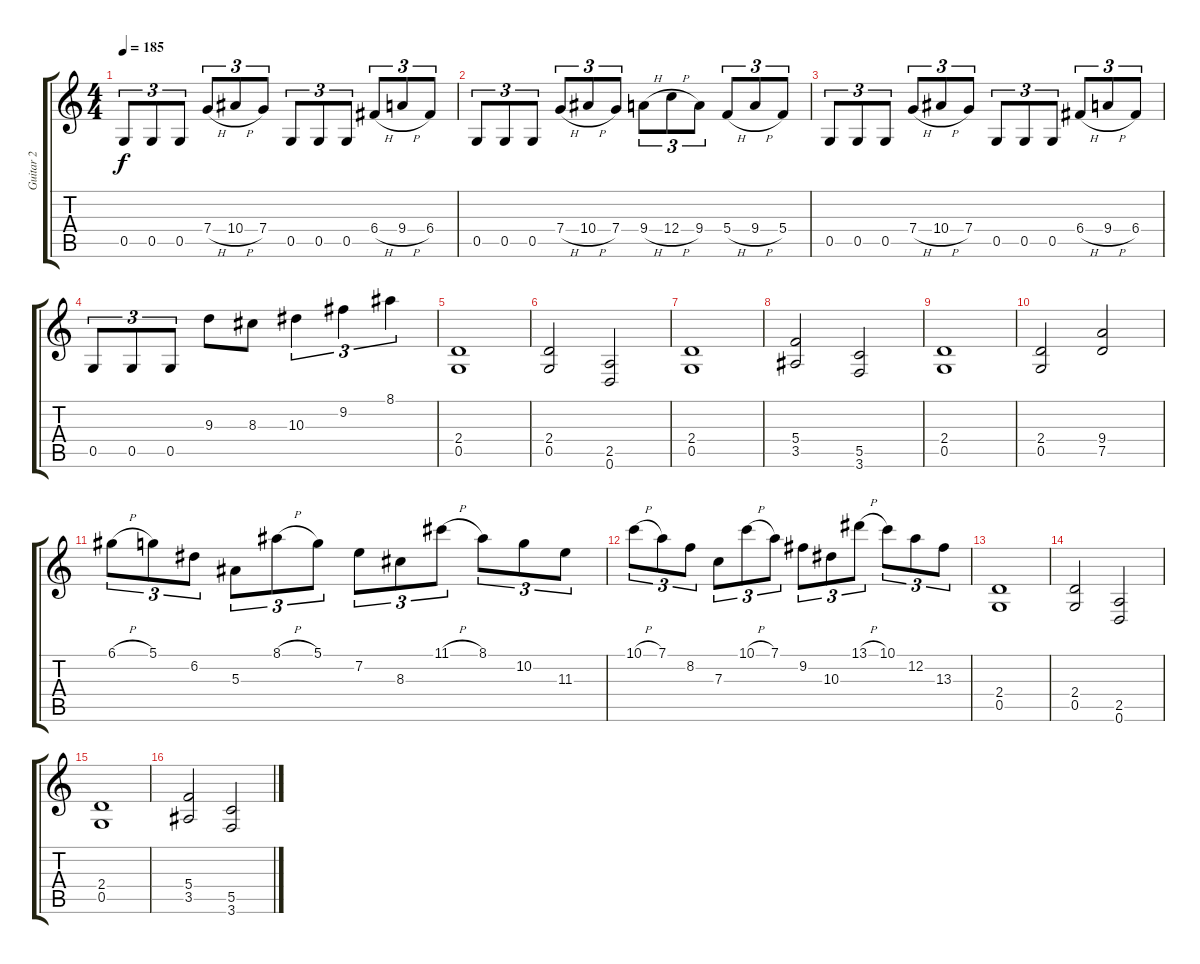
\track ("Guitar 2" "Guitar 2") {instrument acousticguitarnylon}
\staff {score tabs}
\tuning (D4 A3 F3 C3 G2 D2) {hide}
\ts (4 4)
\tempo 185
\clef g2
\ks c
0.5.8{tu (3 2) dy f} 0.5.8{tu (3 2)} 0.5.8{tu (3 2)} 7.4{h}.8{tu (3 2)} 10.4{h}.8{tu (3 2)} 7.4.8{tu (3 2)} 0.5.8{tu (3 2)} 0.5.8{tu (3 2)} 0.5.8{tu (3 2)} 6.4{h}.8{tu (3 2)} 9.4{h}.8{tu (3 2)} 6.4.8{tu (3 2)} |
0.5.8{tu (3 2)} 0.5.8{tu (3 2)} 0.5.8{tu (3 2)} 7.4{h}.8{tu (3 2)} 10.4{h}.8{tu (3 2)} 7.4.8{tu (3 2)} 9.4{h}.8{tu (3 2)} 12.4{h}.8{tu (3 2)} 9.4.8{tu (3 2)} 5.4{h}.8{tu (3 2)} 9.4{h}.8{tu (3 2)} 5.4.8{tu (3 2)} |
0.5.8{tu (3 2)} 0.5.8{tu (3 2)} 0.5.8{tu (3 2)} 7.4{h}.8{tu (3 2)} 10.4{h}.8{tu (3 2)} 7.4.8{tu (3 2)} 0.5.8{tu (3 2)} 0.5.8{tu (3 2)} 0.5.8{tu (3 2)} 6.4{h}.8{tu (3 2)} 9.4{h}.8{tu (3 2)} 6.4.8{tu (3 2)} |
0.5.8{tu (3 2)} 0.5.8{tu (3 2)} 0.5.8{tu (3 2)} 9.3.8 8.3.8 10.3.4{tu (3 2)} 9.2.4{tu (3 2)} 8.1.4{tu (3 2)} |
(2.4 0.5).1 |
(2.4 0.5).2 (2.5 0.6).2 |
(2.4 0.5).1 |
(5.4 3.5).2 (5.5 3.6).2 |
(2.4 0.5).1 |
(2.4 0.5).2 (9.4 7.5).2 |
6.1{h}.8{tu (3 2)} 5.1.8{tu (3 2)} 6.2.8{tu (3 2)} 5.3.8{tu (3 2)} 8.1{h}.8{tu (3 2)} 5.1.8{tu (3 2)} 7.2.8{tu (3 2)} 8.3.8{tu (3 2)} 11.1{h}.8{tu (3 2)} 8.1.8{tu (3 2)} 10.2.8{tu (3 2)} 11.3.8{tu (3 2)} |
10.1{h}.8{tu (3 2)} 7.1.8{tu (3 2)} 8.2.8{tu (3 2)} 7.3.8{tu (3 2)} 10.1{h}.8{tu (3 2)} 7.1.8{tu (3 2)} 9.2.8{tu (3 2)} 10.3.8{tu (3 2)} 13.1{h}.8{tu (3 2)} 10.1.8{tu (3 2)} 12.2.8{tu (3 2)} 13.3.8{tu (3 2)} |
(2.4 0.5).1 |
(2.4 0.5).2 (2.5 0.6).2 |
(2.4 0.5).1 |
(5.4 3.5).2 (5.5 3.6).2
